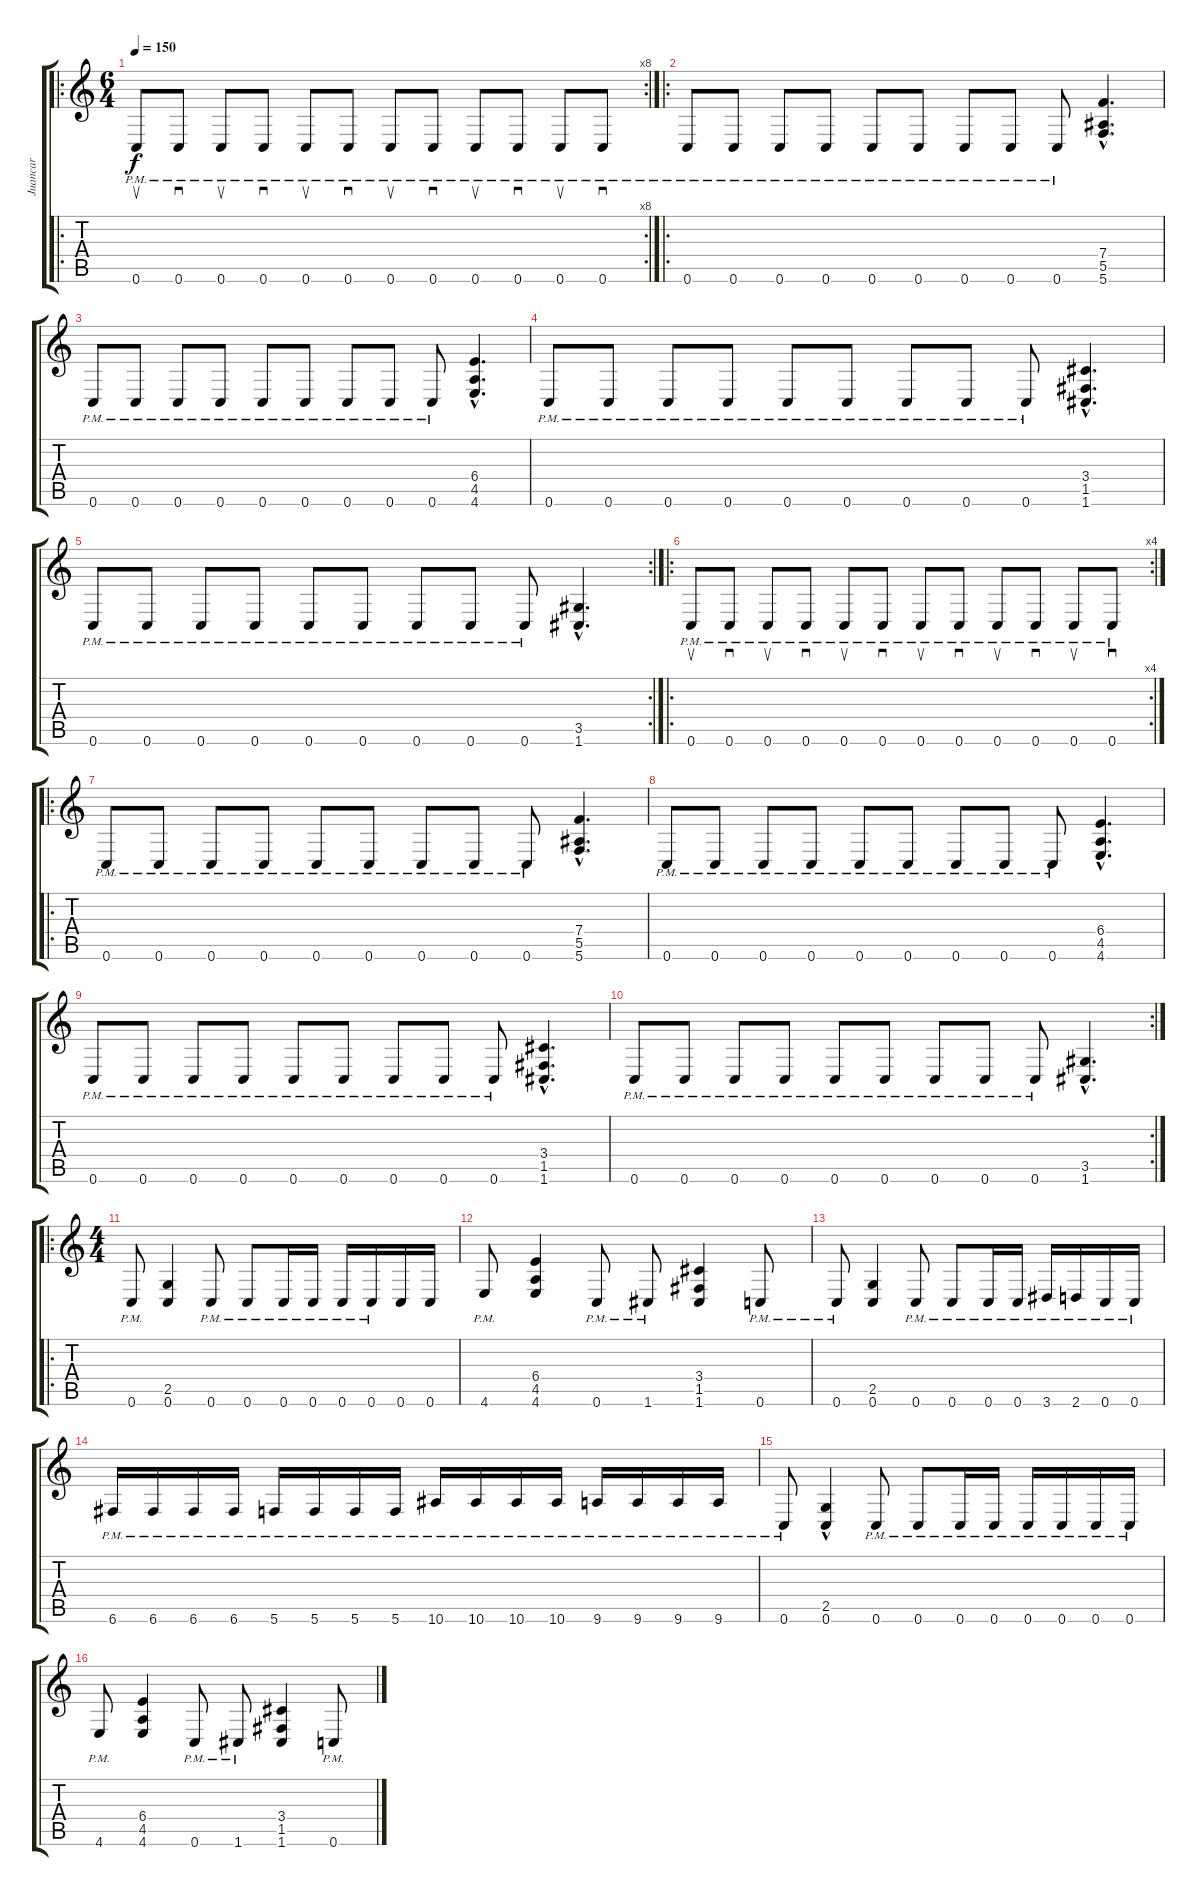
\track ("Juancar" "Juancar") {instrument distortionguitar}
\staff {score tabs}
\tuning (C4 G3 Eb3 Bb2 F2 C2) {hide}
\ro
\rc 8
\ts (6 4)
\tempo 150
\clef g2
\ks c
0.6{pm}.8{su dy f instrument distortionguitar} 0.6{pm}.8{sd} 0.6{pm}.8{su} 0.6{pm}.8{sd} 0.6{pm}.8{su} 0.6{pm}.8{sd} 0.6{pm}.8{su} 0.6{pm}.8{sd} 0.6{pm}.8{su} 0.6{pm}.8{sd} 0.6{pm}.8{su} 0.6{pm}.8{sd} |
\ro
0.6{pm}.8 0.6{pm}.8 0.6{pm}.8 0.6{pm}.8 0.6{pm}.8 0.6{pm}.8 0.6{pm}.8 0.6{pm}.8 0.6{pm}.8 (7.4{hac} 5.5{hac} 5.6{hac}).4{d} |
0.6{pm}.8 0.6{pm}.8 0.6{pm}.8 0.6{pm}.8 0.6{pm}.8 0.6{pm}.8 0.6{pm}.8 0.6{pm}.8 0.6{pm}.8 (6.4{hac} 4.5{hac} 4.6{hac}).4{d} |
0.6{pm}.8 0.6{pm}.8 0.6{pm}.8 0.6{pm}.8 0.6{pm}.8 0.6{pm}.8 0.6{pm}.8 0.6{pm}.8 0.6{pm}.8 (3.4{hac} 1.5{hac} 1.6{hac}).4{d} |
\rc 2
0.6{pm}.8 0.6{pm}.8 0.6{pm}.8 0.6{pm}.8 0.6{pm}.8 0.6{pm}.8 0.6{pm}.8 0.6{pm}.8 0.6{pm}.8 (3.5{hac} 1.6{hac}).4{d} |
\ro
\rc 4
0.6{pm}.8{su} 0.6{pm}.8{sd} 0.6{pm}.8{su} 0.6{pm}.8{sd} 0.6{pm}.8{su} 0.6{pm}.8{sd} 0.6{pm}.8{su} 0.6{pm}.8{sd} 0.6{pm}.8{su} 0.6{pm}.8{sd} 0.6{pm}.8{su} 0.6{pm}.8{sd} |
\ro
0.6{pm}.8 0.6{pm}.8 0.6{pm}.8 0.6{pm}.8 0.6{pm}.8 0.6{pm}.8 0.6{pm}.8 0.6{pm}.8 0.6{pm}.8 (7.4{hac} 5.5{hac} 5.6{hac}).4{d} |
0.6{pm}.8 0.6{pm}.8 0.6{pm}.8 0.6{pm}.8 0.6{pm}.8 0.6{pm}.8 0.6{pm}.8 0.6{pm}.8 0.6{pm}.8 (6.4{hac} 4.5{hac} 4.6{hac}).4{d} |
0.6{pm}.8 0.6{pm}.8 0.6{pm}.8 0.6{pm}.8 0.6{pm}.8 0.6{pm}.8 0.6{pm}.8 0.6{pm}.8 0.6{pm}.8 (3.4{hac} 1.5{hac} 1.6{hac}).4{d} |
\rc 2
0.6{pm}.8 0.6{pm}.8 0.6{pm}.8 0.6{pm}.8 0.6{pm}.8 0.6{pm}.8 0.6{pm}.8 0.6{pm}.8 0.6{pm}.8 (3.5{hac} 1.6{hac}).4{d} |
\ro
\ts (4 4)
0.6{pm}.8 (2.5 0.6).4 0.6{pm}.8 0.6{pm}.8 0.6{pm}.16 0.6{pm}.16 0.6{pm}.16 0.6{pm}.16 0.6.16 0.6.16 |
4.6{pm}.8 (6.4 4.5 4.6).4 0.6{pm}.8 1.6{pm}.8 (3.4 1.5 1.6).4 0.6{pm}.8 |
0.6{pm}.8 (2.5 0.6).4 0.6{pm}.8 0.6{pm}.8 0.6{pm}.16 0.6{pm}.16 3.6{pm}.16 2.6{pm}.16 0.6{pm}.16 0.6{pm}.16 |
6.6{pm}.16 6.6{pm}.16 6.6{pm}.16 6.6{pm}.16 5.6{pm}.16 5.6{pm}.16 5.6{pm}.16 5.6{pm}.16 10.6{pm}.16 10.6{pm}.16 10.6{pm}.16 10.6{pm}.16 9.6{pm}.16 9.6{pm}.16 9.6{pm}.16 9.6{pm}.16 |
0.6{pm}.8 (2.5 0.6{hac}).4 0.6{pm}.8 0.6{pm}.8 0.6{pm}.16 0.6{pm}.16 0.6{pm}.16 0.6{pm}.16 0.6{pm}.16 0.6{pm}.16 |
4.6{pm}.8 (6.4 4.5 4.6).4 0.6{pm}.8 1.6{pm}.8 (3.4 1.5 1.6).4 0.6{pm}.8
